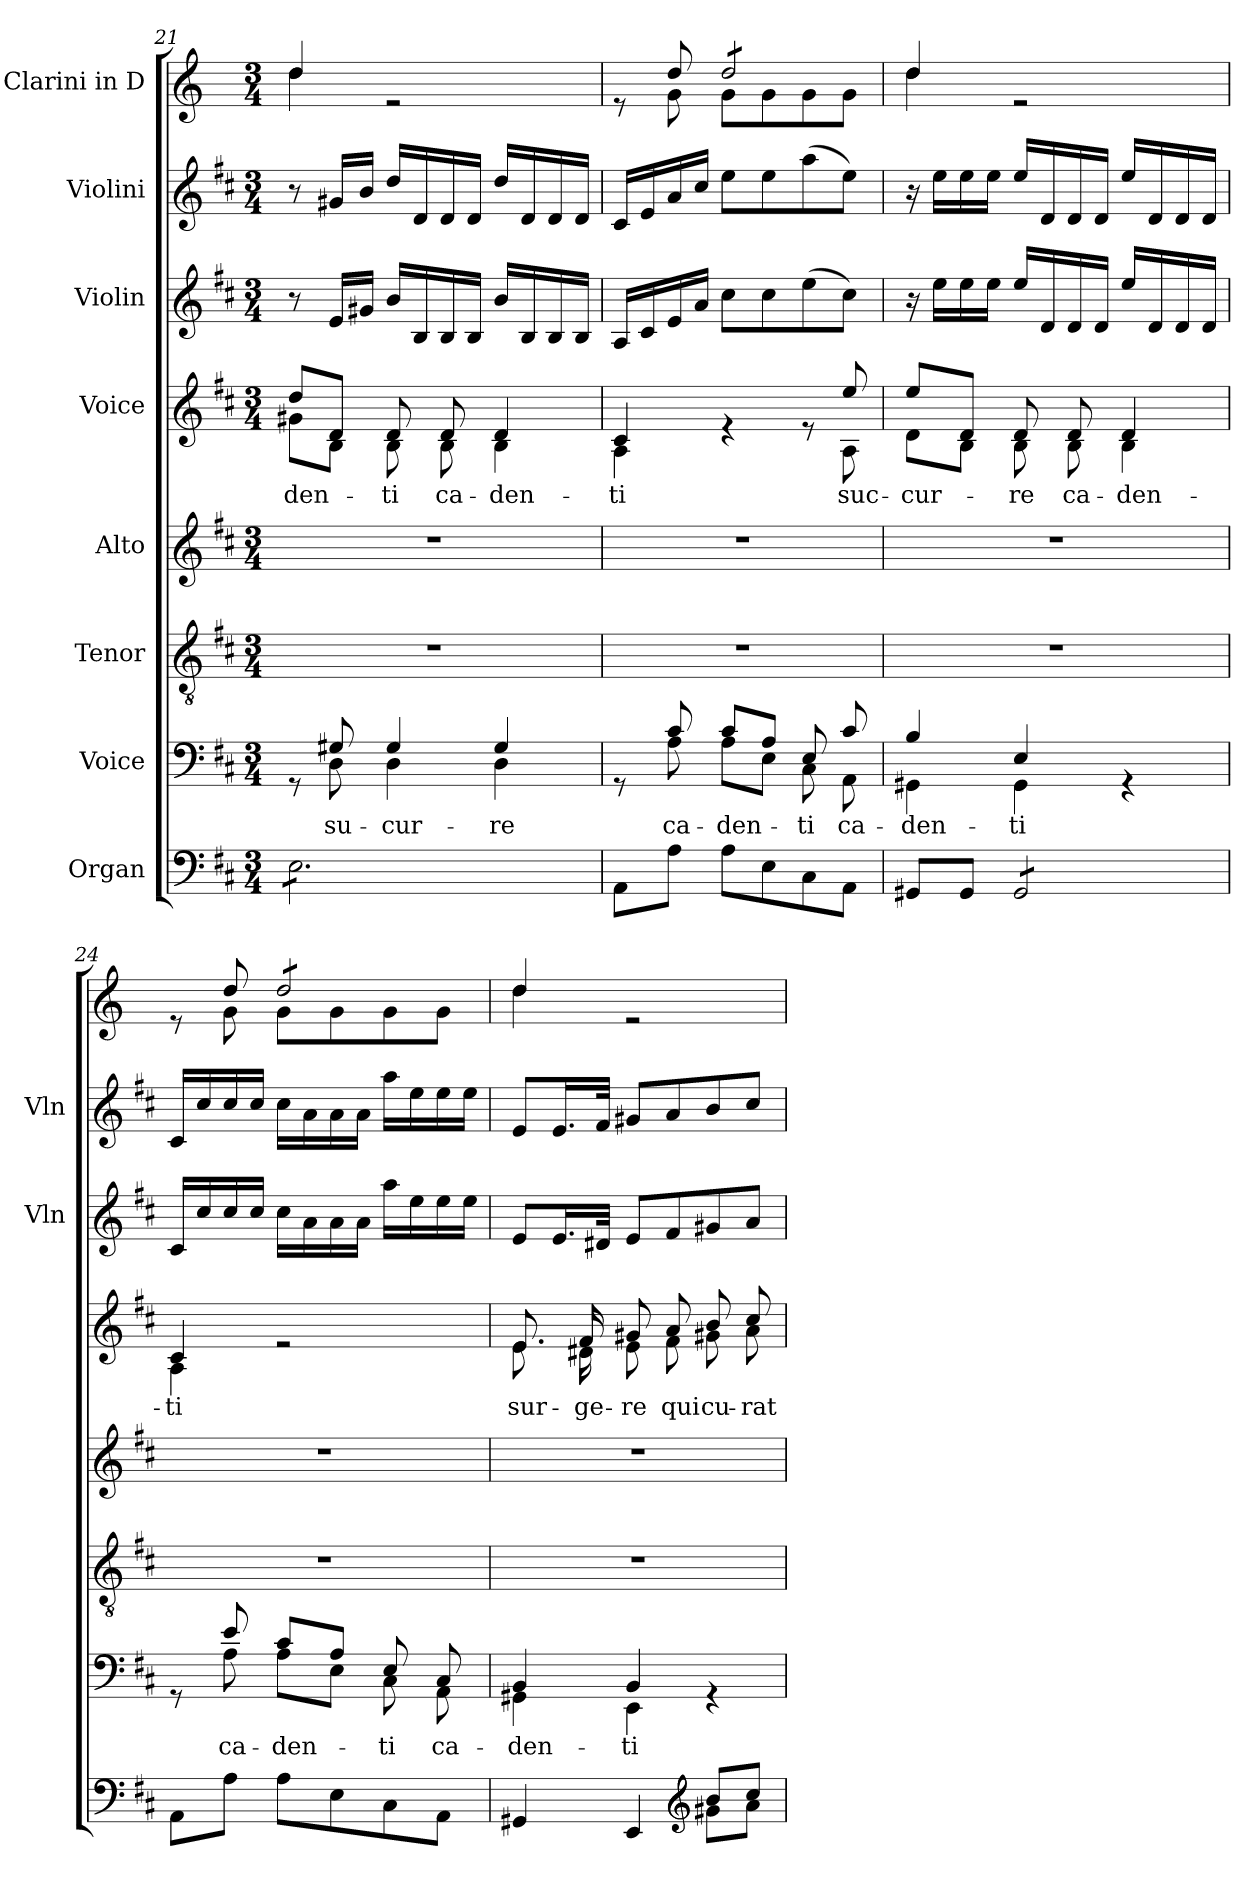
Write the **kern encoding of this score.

**kern	**kern	**text	**kern	**kern	**kern	**text	**kern	**kern	**kern
*part8	*part7	*part7	*part6	*part5	*part4	*part4	*part3	*part2	*part1
*staff8	*staff7	*staff7	*staff6	*staff5	*staff4	*staff4	*staff3	*staff2	*staff1
*I"Organ	*I"Voice	*	*I"Tenor	*I"Alto	*I"Voice	*	*I"Violin	*I"Violini	*I"Clarini in D
*	*	*	*	*	*	*	*I'Vln	*I'Vln	*
!!LO:PB:g=z
*clefF4	*clefF4	*	*clefGv2	*clefG2	*clefG2	*	*clefG2	*clefG2	*clefG2
*	*	*	*	*	*	*	*	*	*ITrd-1c-2
*k[f#c#]	*k[f#c#]	*	*k[f#c#]	*k[f#c#]	*k[f#c#]	*	*k[f#c#]	*k[f#c#]	*k[f#c#]
*M3/4	*M3/4	*	*M3/4	*M3/4	*M3/4	*	*M3/4	*M3/4	*M3/4
=21	=21	=21	=21	=21	=21	=21	=21	=21	=21
*	*^	*	*	*	*	*	*	*	*
!	!	!	!	!	!	!	!LO:LY:b	!	!	!
*	*	*	*	*	*	*^	*	*	*	*^
*tremolo	*	*	*	*	*	*	*	*	*	*	*	*
8E\L	8rGG	8ryy	.	2.r	2.r	8dd/L	8g#X\L	-den-	8r	8r	4ee/	4ee\
!	!	!	!LO:LY:b	!	!	!	!	!	!	!	!	!
8E\	8G#X/	8D\	su-	.	.	8d/J	8B\J	.	16e/LL	16g#X/LL	.	.
.	.	.	.	.	.	.	.	.	16g#X/JJ	16b/JJ	.	.
!	!	!	!LO:LY:b	!	!	!	!	!LO:LY:b	!	!	!	!
8E\	4G#/	4D\	-cur-	.	.	8d/	8B\	-ti	16b/LL	16dd/LL	2re	2ryy
.	.	.	.	.	.	.	.	.	16B/	16d/	.	.
!	!	!	!	!	!	!	!	!LO:LY:b	!	!	!	!
8E\	.	.	.	.	.	8d/	8B\	ca-	16B/	16d/	.	.
.	.	.	.	.	.	.	.	.	16B/JJ	16d/JJ	.	.
!	!	!	!LO:LY:b	!	!	!	!	!LO:LY:b	!	!	!	!
8E\	4G#/	4D\	-re	.	.	4d/	4B\	-den-	16b/LL	16dd/LL	.	.
.	.	.	.	.	.	.	.	.	16B/	16d/	.	.
8E\J	.	.	.	.	.	.	.	.	16B/	16d/	.	.
*Xtremolo	*	*	*	*	*	*	*	*	*	*	*	*
.	.	.	.	.	.	.	.	.	16B/JJ	16d/JJ	.	.
=22	=22	=22	=22	=22	=22	=22	=22	=22	=22	=22	=22	=22
!	!	!	!	!	!	!	!	!LO:LY:b	!	!	!	!
8AA\L	8rGG	8ryy	.	2.r	2.r	4c#/	4A\	-ti	16A/LL	16c#/LL	8re	8ryy
.	.	.	.	.	.	.	.	.	16c#/	16e/	.	.
!	!	!	!LO:LY:b	!	!	!	!	!	!	!	!	!
8A\J	8c#/	8A\	ca-	.	.	.	.	.	16e/	16a/	8ee/	8a\
.	.	.	.	.	.	.	.	.	16a/JJ	16cc#/JJ	.	.
!	!	!	!LO:LY:b	!	!	!	!	!	!	!	!	!
*	*	*	*	*	*	*	*	*	*	*	*tremolo	*
8A\L	8c#/L	8A\L	-den-	.	.	4re	4.ryy	.	8cc#\L	8ee\L	8ee/L	8a\L
8E\	8A/J	8E\J	.	.	.	.	.	.	8cc#\	8ee\	8ee/	8a\
!	!	!	!LO:LY:b	!	!	!	!	!	!	!	!	!
8C#\	8E/	8C#\	-ti	.	.	8re	.	.	(8ee\	(8aa\	8ee/	8a\
!	!	!	!LO:LY:b	!	!	!	!	!LO:LY:b	!	!	!	!
8AA\J	8c#/	8AA\	ca-	.	.	8ee/	8A\	suc-	8cc#\J)	8ee\J)	8ee/J	8a\J
*	*	*	*	*	*	*	*	*	*	*	*Xtremolo	*
=23	=23	=23	=23	=23	=23	=23	=23	=23	=23	=23	=23	=23
!	!	!	!LO:LY:b	!	!	!	!	!LO:LY:b	!	!	!	!
8GG#X/L	4B/	4GG#X\	-den-	2.r	2.r	8ee/L	8d\L	-cur-	16r	16r	4ee/	4ee\
.	.	.	.	.	.	.	.	.	16ee\LL	16ee\LL	.	.
8GG#/J	.	.	.	.	.	8d/J	8B\J	.	16ee\	16ee\	.	.
.	.	.	.	.	.	.	.	.	16ee\JJ	16ee\JJ	.	.
!	!	!	!LO:LY:b	!	!	!	!	!LO:LY:b	!	!	!	!
*tremolo	*	*	*	*	*	*	*	*	*	*	*	*
8GG#/L	4E/	4GG#\	-ti	.	.	8d/	8B\	-re	16ee/LL	16ee/LL	2re	2ryy
.	.	.	.	.	.	.	.	.	16d/	16d/	.	.
!	!	!	!	!	!	!	!	!LO:LY:b	!	!	!	!
8GG#/	.	.	.	.	.	8d/	8B\	ca-	16d/	16d/	.	.
.	.	.	.	.	.	.	.	.	16d/JJ	16d/JJ	.	.
!	!	!	!	!	!	!	!	!LO:LY:b	!	!	!	!
8GG#/	4rGG	4ryy	.	.	.	4d/	4B\	-den-	16ee/LL	16ee/LL	.	.
.	.	.	.	.	.	.	.	.	16d/	16d/	.	.
8GG#/J	.	.	.	.	.	.	.	.	16d/	16d/	.	.
*Xtremolo	*	*	*	*	*	*	*	*	*	*	*	*
.	.	.	.	.	.	.	.	.	16d/JJ	16d/JJ	.	.
=24	=24	=24	=24	=24	=24	=24	=24	=24	=24	=24	=24	=24
!	!	!	!	!	!	!	!	!LO:LY:b	!	!	!	!
8AA\L	8rGG	8ryy	.	2.r	2.r	4c#/	4A\	-ti	16c#/LL	16c#/LL	8re	8ryy
.	.	.	.	.	.	.	.	.	16cc#/	16cc#/	.	.
!	!	!	!LO:LY:b	!	!	!	!	!	!	!	!	!
8A\J	8e/	8A\	ca-	.	.	.	.	.	16cc#/	16cc#/	8ee/	8a\
.	.	.	.	.	.	.	.	.	16cc#/JJ	16cc#/JJ	.	.
!	!	!	!LO:LY:b	!	!	!	!	!	!	!	!	!
*	*	*	*	*	*	*	*	*	*	*	*tremolo	*
8A\L	8c#/L	8A\L	-den-	.	.	2re	2ryy	.	16cc#\LL	16cc#\LL	8ee/L	8a\L
.	.	.	.	.	.	.	.	.	16a\	16a\	.	.
8E\	8A/J	8E\J	.	.	.	.	.	.	16a\	16a\	8ee/	8a\
.	.	.	.	.	.	.	.	.	16a\JJ	16a\JJ	.	.
!	!	!	!LO:LY:b	!	!	!	!	!	!	!	!	!
8C#\	8E/	8C#\	-ti	.	.	.	.	.	16aa\LL	16aa\LL	8ee/	8a\
.	.	.	.	.	.	.	.	.	16ee\	16ee\	.	.
!	!	!	!LO:LY:b	!	!	!	!	!	!	!	!	!
8AA\J	8C#/	8AA\	ca-	.	.	.	.	.	16ee\	16ee\	8ee/J	8a\J
*	*	*	*	*	*	*	*	*	*	*	*Xtremolo	*
.	.	.	.	.	.	.	.	.	16ee\JJ	16ee\JJ	.	.
!!LO:LB:g=z	!!
=25	=25	=25	=25	=25	=25	=25	=25	=25	=25	=25	=25	=25
*^	*	*	*	*	*	*	*	*	*	*	*	*
!	!	!	!	!LO:LY:b	!	!	!	!	!LO:LY:b	!	!	!	!
4GG#X/	2ryy	4BB/	4GG#X\	-den-	2.r	2.r	8.e/	8.e\	sur-	8e/L	8e/L	4ee/	4ee\
.	.	.	.	.	.	.	.	.	.	16.e/L	16.e/L	.	.
!	!	!	!	!	!	!	!	!	!LO:LY:b	!	!	!	!
.	.	.	.	.	.	.	16f#/	16d#X\	-ge-	.	.	.	.
.	.	.	.	.	.	.	.	.	.	32d#X/JJk	32f#/JJk	.	.
!	!	!	!	!LO:LY:b	!	!	!	!	!LO:LY:b	!	!	!	!
4EE/	.	4BB/	4EE\	-ti	.	.	8g#X/	8e\	-re	8e/L	8g#X/L	2re	2ryy
!	!	!	!	!	!	!	!	!	!LO:LY:b	!	!	!	!
.	.	.	.	.	.	.	8a/	8f#\	qui	8f#/	8a/	.	.
*clefG2	*	*	*	*	*	*	*	*	*	*	*	*	*
!	!	!	!	!	!	!	!	!	!LO:LY:b	!	!	!	!
8b/L	8g#X\L	4rGG	4ryy	.	.	.	8b/	8g#X\	cu-	8g#X/	8b/	.	.
!	!	!	!	!	!	!	!	!	!LO:LY:b	!	!	!	!
8cc#/J	8a\J	.	.	.	.	.	8cc#/	8a\	-rat	8a/J	8cc#/J	.	.
*v	*v	*	*	*	*	*	*v	*v	*	*	*	*v	*v
*	*v	*v	*	*	*	*	*	*	*	*
=	=	=	=	=	=	=	=	=	=
*-	*-	*-	*-	*-	*-	*-	*-	*-	*-
